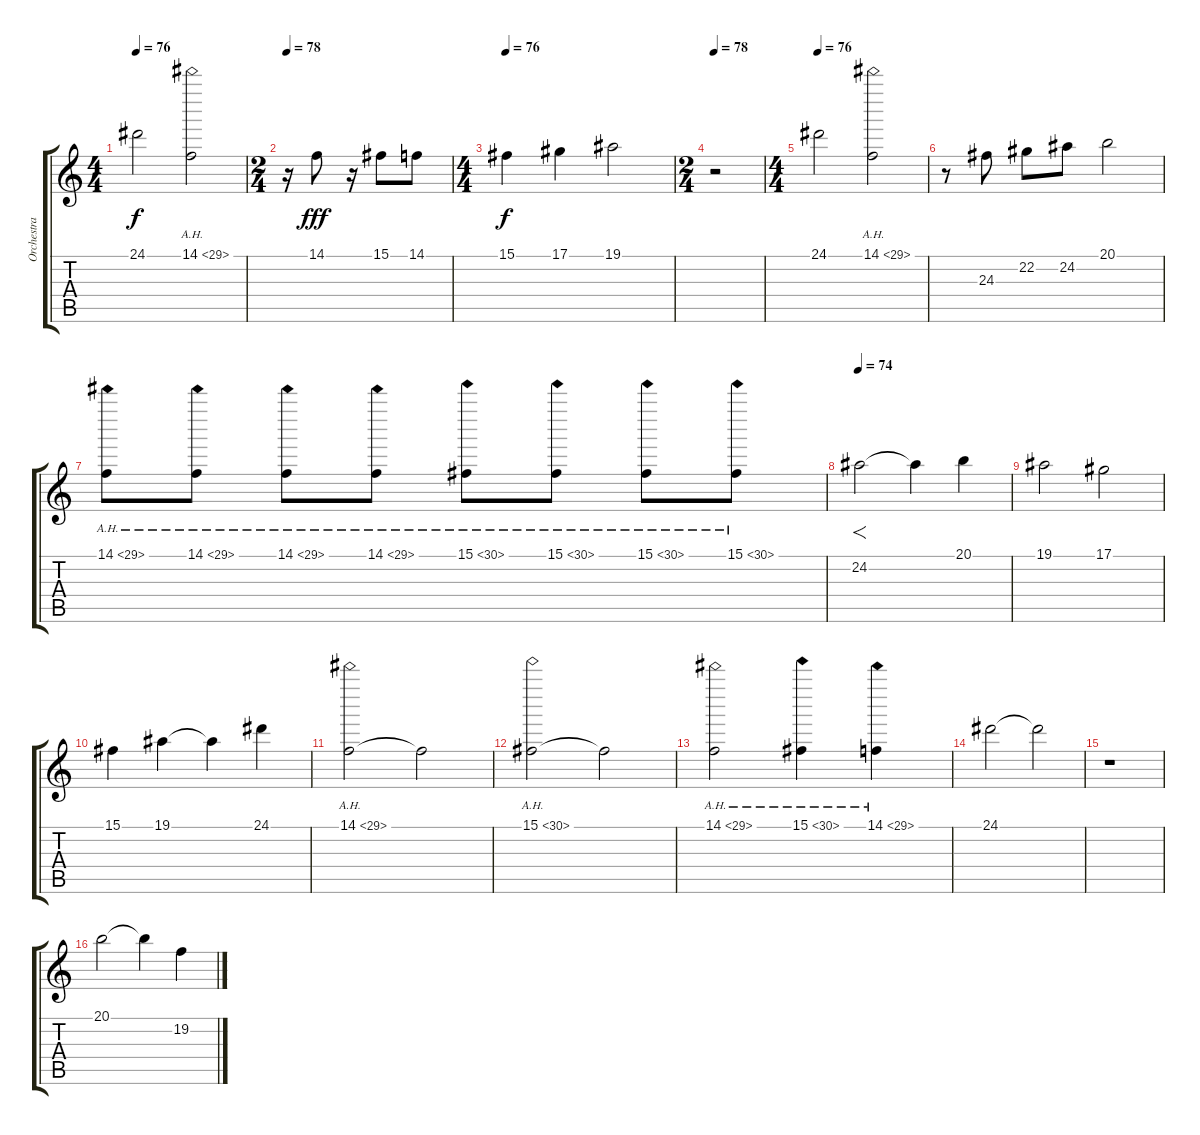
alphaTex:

\track ("Orchestra" "Orchestra") {instrument stringensemble1}
\staff {score tabs}
\tuning (Eb4 Bb3 Gb3 Db3 Ab2 Eb2) {hide}
\ts (4 4)
\tempo 76
\clef g2
\ks c
24.1.2{dy f} 14.1{ah 15}.2 |
\ts (2 4)
\tempo 78
r.16 14.1.8{dy fff} r.16 15.1.8 14.1.8 |
\ts (4 4)
\tempo 76
15.1.4{dy f} 17.1.4 19.1.2 |
\ts (2 4)
\tempo 78
r.2 |
\ts (4 4)
\tempo 76
24.1.2 14.1{ah 15}.2 |
r.8 24.3.8 22.2.8 24.2.8 20.1.2 |
14.1{ah 15}.8{volume 10} 14.1{ah 15}.8 14.1{ah 15}.8 14.1{ah 15}.8 15.1{ah 15}.8 15.1{ah 15}.8 15.1{ah 15}.8 15.1{ah 15}.8 |
\tempo 74
24.2.2{f volume 16} 24.2{t}.4 20.1.4 |
19.1.2 17.1.2 |
15.1.4 19.1.4 19.1{t}.4 24.1.4 |
14.1{ah 15}.2 14.1{t}.2 |
15.1{ah 15}.2 15.1{t}.2 |
14.1{ah 15}.2 15.1{ah 15}.4 14.1{ah 15}.4 |
24.1.2 24.1{t}.2 |
r.1 |
20.1.2 20.1{t}.4 19.2.4
